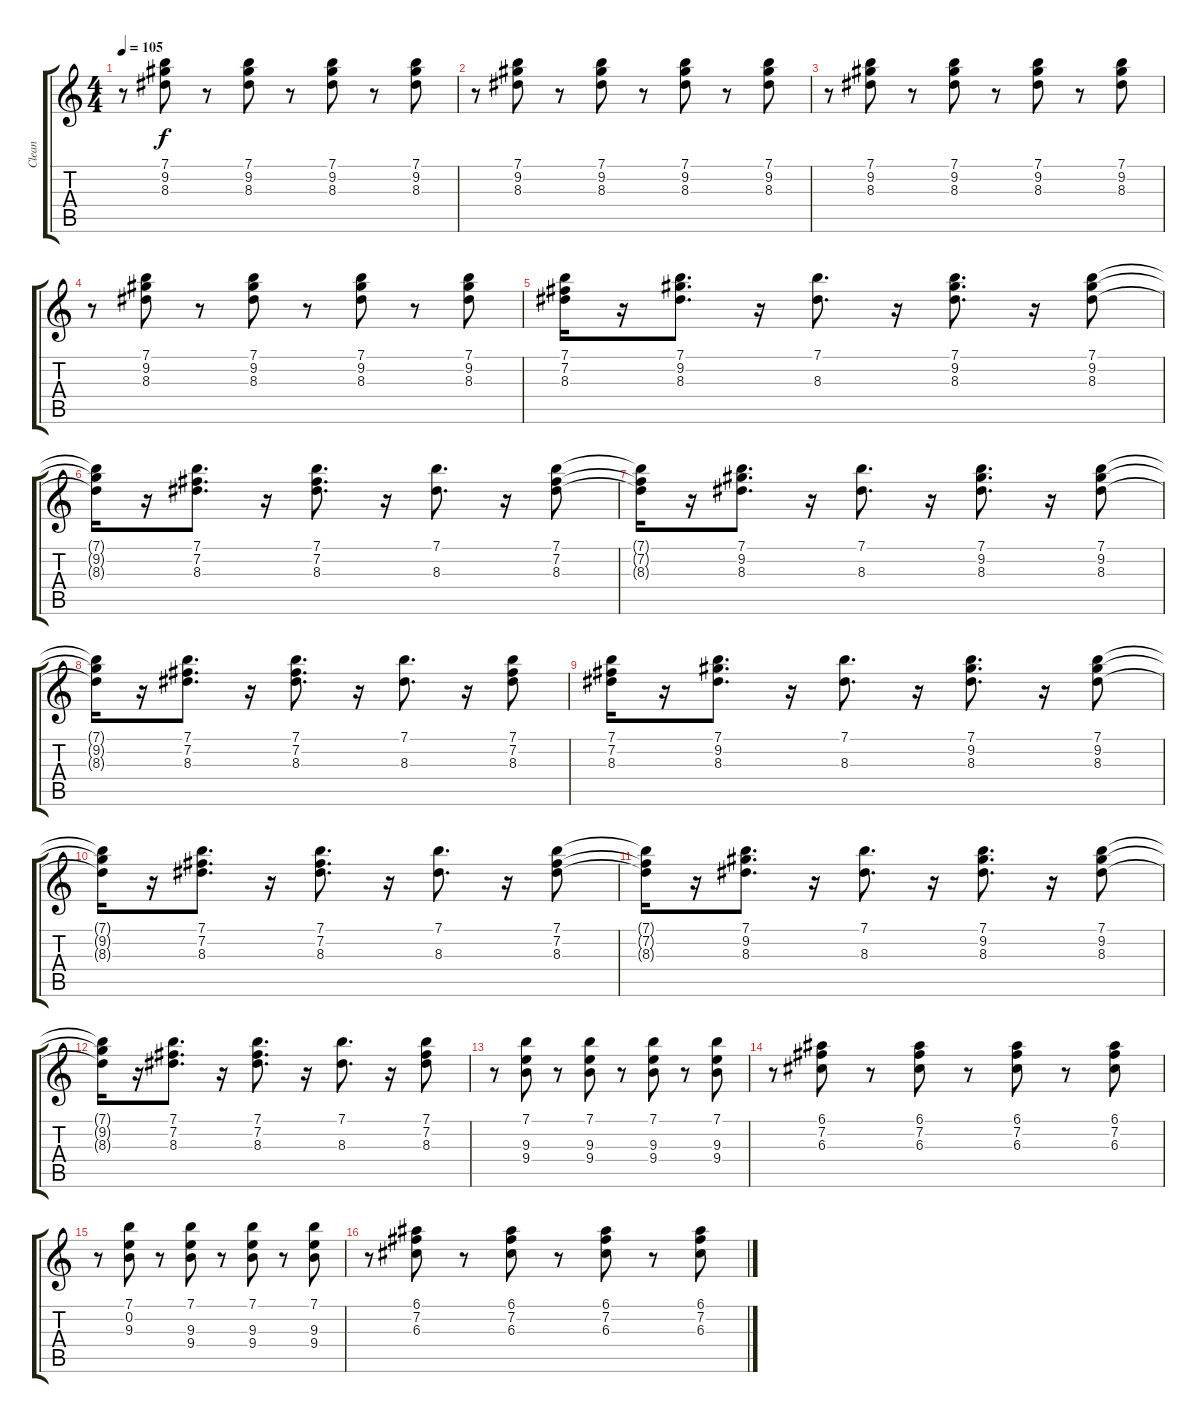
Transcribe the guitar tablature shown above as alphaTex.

\track ("Clean" "Clean") {instrument electricguitarclean}
\staff {score tabs}
\tuning (E4 B3 G3 D3 A2 E2) {hide}
\ts (4 4)
\tempo 105
\clef g2
\ks c
r.8{dy f} (7.1 9.2 8.3).8 r.8 (7.1 9.2 8.3).8 r.8 (7.1 9.2 8.3).8 r.8 (7.1 9.2 8.3).8 |
r.8 (7.1 9.2 8.3).8 r.8 (7.1 9.2 8.3).8 r.8 (7.1 9.2 8.3).8 r.8 (7.1 9.2 8.3).8 |
r.8 (7.1 9.2 8.3).8 r.8 (7.1 9.2 8.3).8 r.8 (7.1 9.2 8.3).8 r.8 (7.1 9.2 8.3).8 |
r.8 (7.1 9.2 8.3).8 r.8 (7.1 9.2 8.3).8 r.8 (7.1 9.2 8.3).8 r.8 (7.1 9.2 8.3).8 |
(7.1 7.2 8.3).16 r.16 (7.1 9.2 8.3).8{d} r.16 (7.1 8.3).8{d} r.16 (7.1 9.2 8.3).8{d} r.16 (7.1 9.2 8.3).8 |
(7.1{t} 9.2{t} 8.3{t}).16 r.16 (7.1 7.2 8.3).8{d} r.16 (7.1 7.2 8.3).8{d} r.16 (7.1 8.3).8{d} r.16 (7.1 7.2 8.3).8 |
(7.1{t} 7.2{t} 8.3{t}).16 r.16 (7.1 9.2 8.3).8{d} r.16 (7.1 8.3).8{d} r.16 (7.1 9.2 8.3).8{d} r.16 (7.1 9.2 8.3).8 |
(7.1{t} 9.2{t} 8.3{t}).16 r.16 (7.1 7.2 8.3).8{d} r.16 (7.1 7.2 8.3).8{d} r.16 (7.1 8.3).8{d} r.16 (7.1 7.2 8.3).8 |
(7.1 7.2 8.3).16 r.16 (7.1 9.2 8.3).8{d} r.16 (7.1 8.3).8{d} r.16 (7.1 9.2 8.3).8{d} r.16 (7.1 9.2 8.3).8 |
(7.1{t} 9.2{t} 8.3{t}).16 r.16 (7.1 7.2 8.3).8{d} r.16 (7.1 7.2 8.3).8{d} r.16 (7.1 8.3).8{d} r.16 (7.1 7.2 8.3).8 |
(7.1{t} 7.2{t} 8.3{t}).16 r.16 (7.1 9.2 8.3).8{d} r.16 (7.1 8.3).8{d} r.16 (7.1 9.2 8.3).8{d} r.16 (7.1 9.2 8.3).8 |
(7.1{t} 9.2{t} 8.3{t}).16 r.16 (7.1 7.2 8.3).8{d} r.16 (7.1 7.2 8.3).8{d} r.16 (7.1 8.3).8{d} r.16 (7.1 7.2 8.3).8 |
r.8 (7.1 9.3 9.4).8 r.8 (7.1 9.3 9.4).8 r.8 (7.1 9.3 9.4).8 r.8 (7.1 9.3 9.4).8 |
r.8 (6.1 7.2 6.3).8 r.8 (6.1 7.2 6.3).8 r.8 (6.1 7.2 6.3).8 r.8 (6.1 7.2 6.3).8 |
r.8 (7.1 0.2 9.3).8 r.8 (7.1 9.3 9.4).8 r.8 (7.1 9.3 9.4).8 r.8 (7.1 9.3 9.4).8 |
r.8 (6.1 7.2 6.3).8 r.8 (6.1 7.2 6.3).8 r.8 (6.1 7.2 6.3).8 r.8 (6.1 7.2 6.3).8
